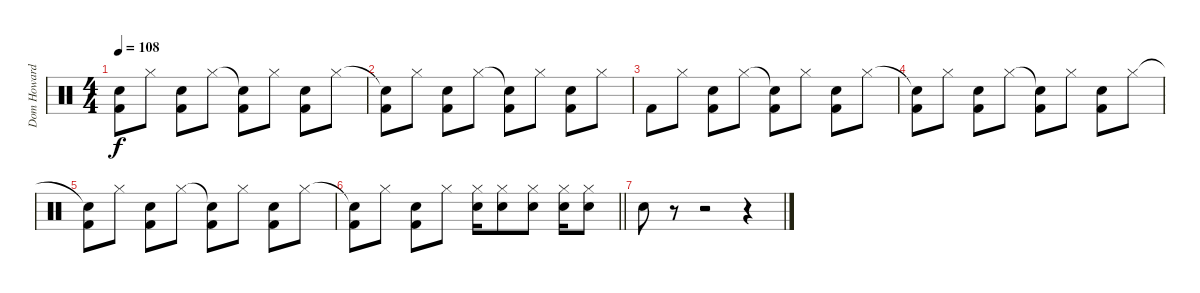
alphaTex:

\track ("Dom Howard" "Dom Howard") {instrument percussion}
\staff {score}
\articulation defaults
\ts (4 4)
\tempo 108
\clef neutral
\ks c
("Snare (hit)"{t} "Kick (hit) 2").8{dy f} "Hi-Hat (closed)".8 ("Electric Snare (hit)" "Kick (hit) 2").8 "Hi-Hat (closed)".8 ("Snare (hit)"{t} "Kick (hit) 2").8 "Hi-Hat (closed)".8 ("Electric Snare (hit)" "Kick (hit) 2").8 "Hi-Hat (closed)".8 |
("Snare (hit)"{t} "Kick (hit) 2").8 "Hi-Hat (closed)".8 ("Electric Snare (hit)" "Kick (hit) 2").8 "Hi-Hat (closed)".8 ("Snare (hit)"{t} "Kick (hit) 2").8 "Hi-Hat (closed)".8 ("Electric Snare (hit)" "Kick (hit) 2").8 "Hi-Hat (closed)".8 |
"Kick (hit) 2".8 "Hi-Hat (closed)".8 ("Electric Snare (hit)" "Kick (hit) 2").8 "Hi-Hat (closed)".8 ("Snare (hit)"{t} "Kick (hit) 2").8 "Hi-Hat (closed)".8 ("Electric Snare (hit)" "Kick (hit) 2").8 "Hi-Hat (closed)".8 |
("Snare (hit)"{t} "Kick (hit) 2").8 "Hi-Hat (closed)".8 ("Electric Snare (hit)" "Kick (hit) 2").8 "Hi-Hat (closed)".8 ("Snare (hit)"{t} "Kick (hit) 2").8 "Hi-Hat (closed)".8 ("Electric Snare (hit)" "Kick (hit) 2").8 "Hi-Hat (closed)".8 |
("Snare (hit)"{t} "Kick (hit) 2").8 "Hi-Hat (closed)".8 ("Electric Snare (hit)" "Kick (hit) 2").8 "Hi-Hat (closed)".8 ("Snare (hit)"{t} "Kick (hit) 2").8 "Hi-Hat (closed)".8 ("Electric Snare (hit)" "Kick (hit) 2").8 "Hi-Hat (closed)".8 |
\barLineRight lightlight
("Snare (hit)"{t} "Kick (hit) 2").8 "Hi-Hat (closed)".8 ("Electric Snare (hit)" "Kick (hit) 2").8 "Hi-Hat (closed)".8 ("Hi-Hat (closed)" "Electric Snare (hit)").16 ("Hi-Hat (closed)" "Electric Snare (hit)").8 ("Hi-Hat (closed)" "Electric Snare (hit)").8 ("Hi-Hat (closed)" "Electric Snare (hit)").16 ("Hi-Hat (closed)" "Electric Snare (hit)").8 |
"Electric Snare (hit)".8 r.8 r.2 r.4
